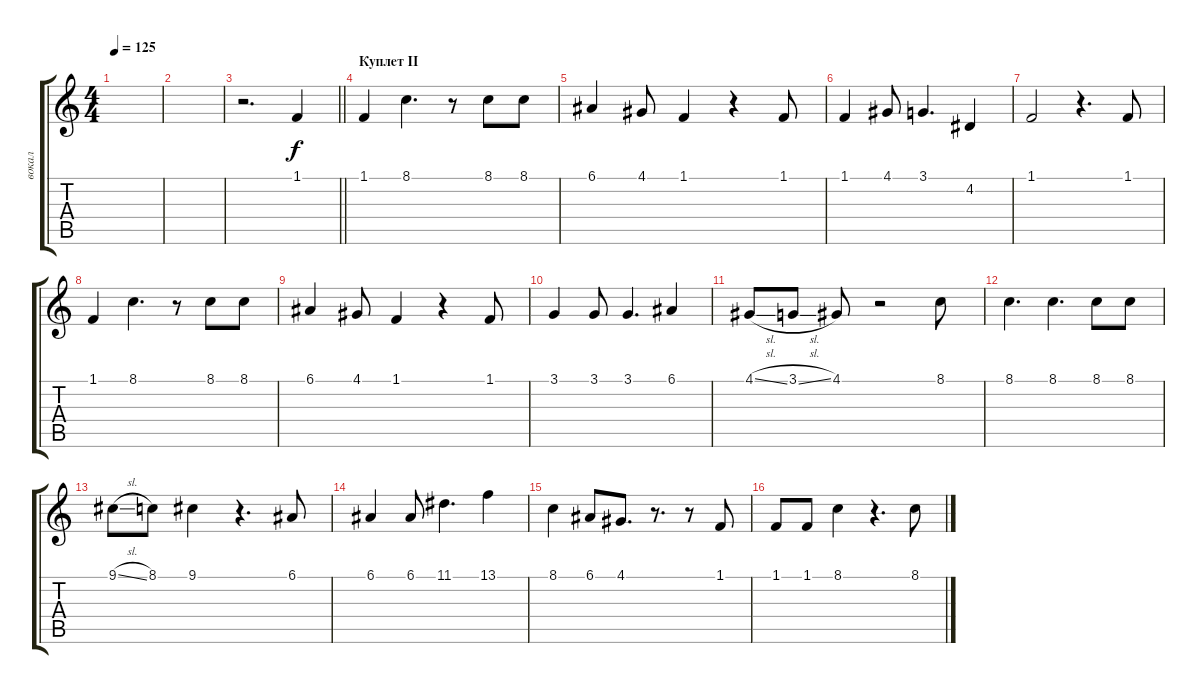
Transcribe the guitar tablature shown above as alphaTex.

\track ("вокал" "вокал") {instrument piccolo}
\staff {score tabs}
\tuning (E4 B3 G3 D3 A2 E2) {hide}
\ts (4 4)
\tempo 125
\clef g2
\ks c
|
|
\barLineRight lightlight
r.2{d} 1.1.4 |
\section ("" "Куплет II")
1.1.4 8.1.4{d} r.8 8.1.8 8.1.8 |
6.1.4 4.1.8 1.1.4 r.4 1.1.8 |
1.1.4 4.1.8 3.1.4{d} 4.2.4 |
1.1.2 r.4{d} 1.1.8 |
1.1.4 8.1.4{d} r.8 8.1.8 8.1.8 |
6.1.4 4.1.8 1.1.4 r.4 1.1.8 |
3.1.4 3.1.8 3.1.4{d} 6.1.4 |
4.1{sl}.8 3.1{sl}.8 4.1.8 r.2 8.1.8 |
8.1.4{d} 8.1.4{d} 8.1.8 8.1.8 |
9.1{sl}.8 8.1.8 9.1.4 r.4{d} 6.1.8 |
6.1.4 6.1.8 11.1.4{d} 13.1.4 |
8.1.4 6.1.8 4.1.8{d} r.8{d} r.8 1.1.8 |
1.1.8 1.1.8 8.1.4 r.4{d} 8.1.8
